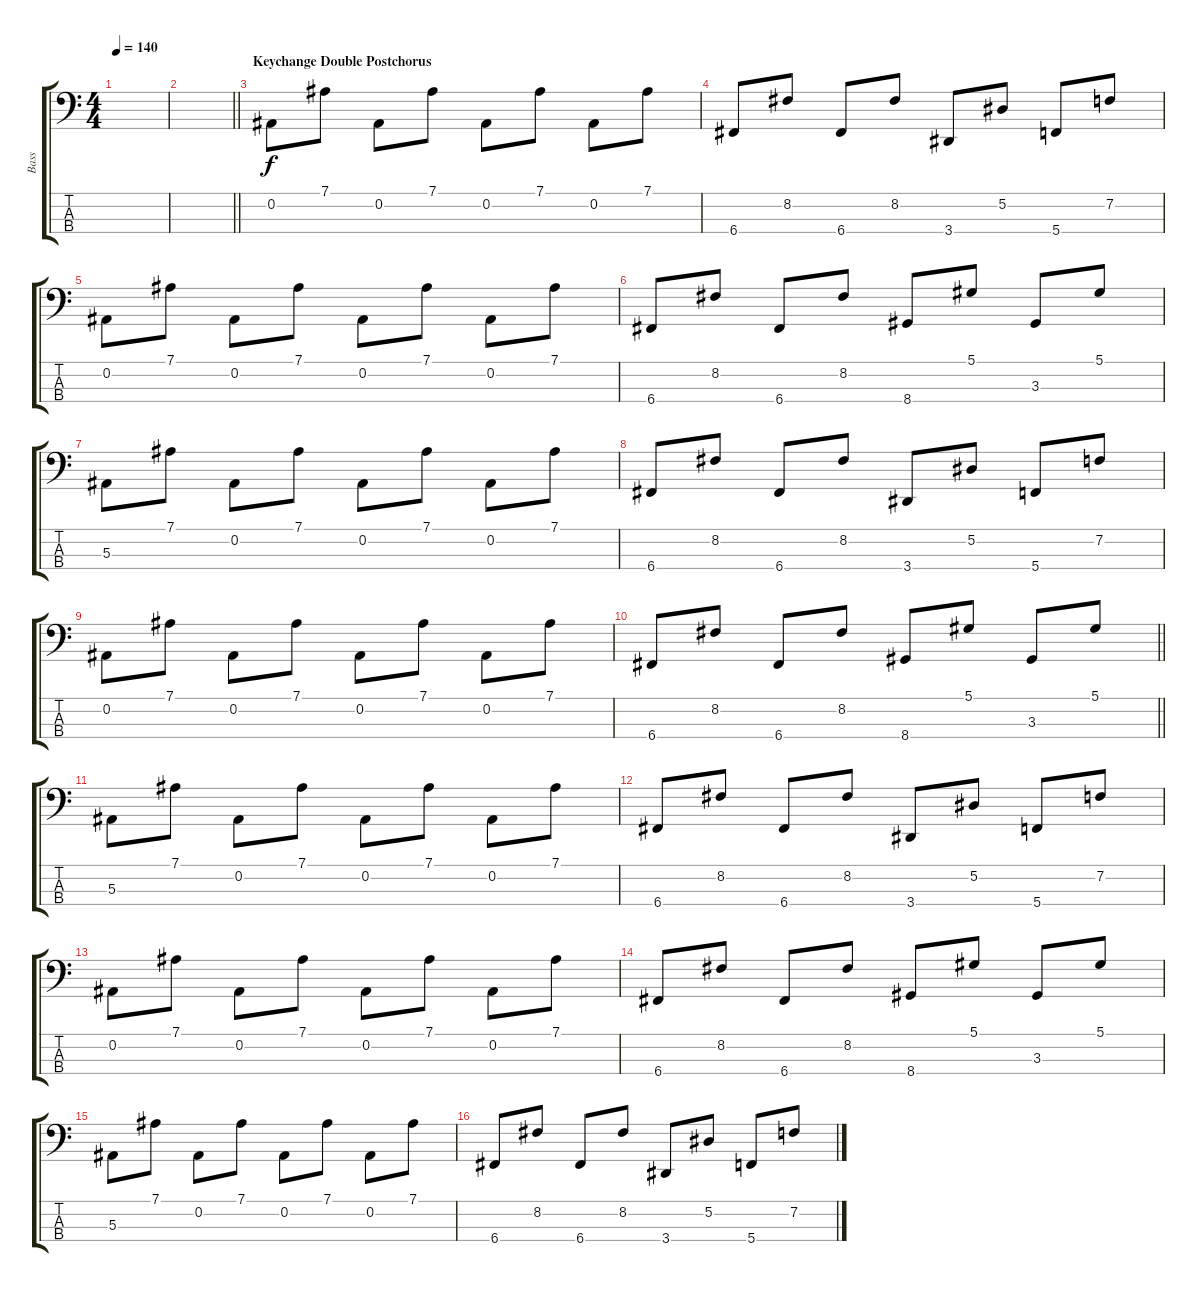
\track ("Bass" "Bass") {instrument electricbasspick}
\staff {score tabs}
\tuning (Eb2 Bb1 F1 C1) {hide}
\ts (4 4)
\tempo 140
\clef f4
\ks c
|
\barLineRight lightlight
|
\section ("" "Keychange Double Postchorus")
0.2.8 7.1.8 0.2.8 7.1.8 0.2.8 7.1.8 0.2.8 7.1.8 |
6.4.8 8.2.8 6.4.8 8.2.8 3.4.8 5.2.8 5.4.8 7.2.8 |
0.2.8 7.1.8 0.2.8 7.1.8 0.2.8 7.1.8 0.2.8 7.1.8 |
6.4.8 8.2.8 6.4.8 8.2.8 8.4.8 5.1.8 3.3.8 5.1.8 |
5.3.8 7.1.8 0.2.8 7.1.8 0.2.8 7.1.8 0.2.8 7.1.8 |
6.4.8 8.2.8 6.4.8 8.2.8 3.4.8 5.2.8 5.4.8 7.2.8 |
0.2.8 7.1.8 0.2.8 7.1.8 0.2.8 7.1.8 0.2.8 7.1.8 |
\barLineRight lightlight
6.4.8 8.2.8 6.4.8 8.2.8 8.4.8 5.1.8 3.3.8 5.1.8 |
5.3.8 7.1.8 0.2.8 7.1.8 0.2.8 7.1.8 0.2.8 7.1.8 |
6.4.8 8.2.8 6.4.8 8.2.8 3.4.8 5.2.8 5.4.8 7.2.8 |
0.2.8 7.1.8 0.2.8 7.1.8 0.2.8 7.1.8 0.2.8 7.1.8 |
6.4.8 8.2.8 6.4.8 8.2.8 8.4.8 5.1.8 3.3.8 5.1.8 |
5.3.8 7.1.8 0.2.8 7.1.8 0.2.8 7.1.8 0.2.8 7.1.8 |
6.4.8 8.2.8 6.4.8 8.2.8 3.4.8 5.2.8 5.4.8 7.2.8
